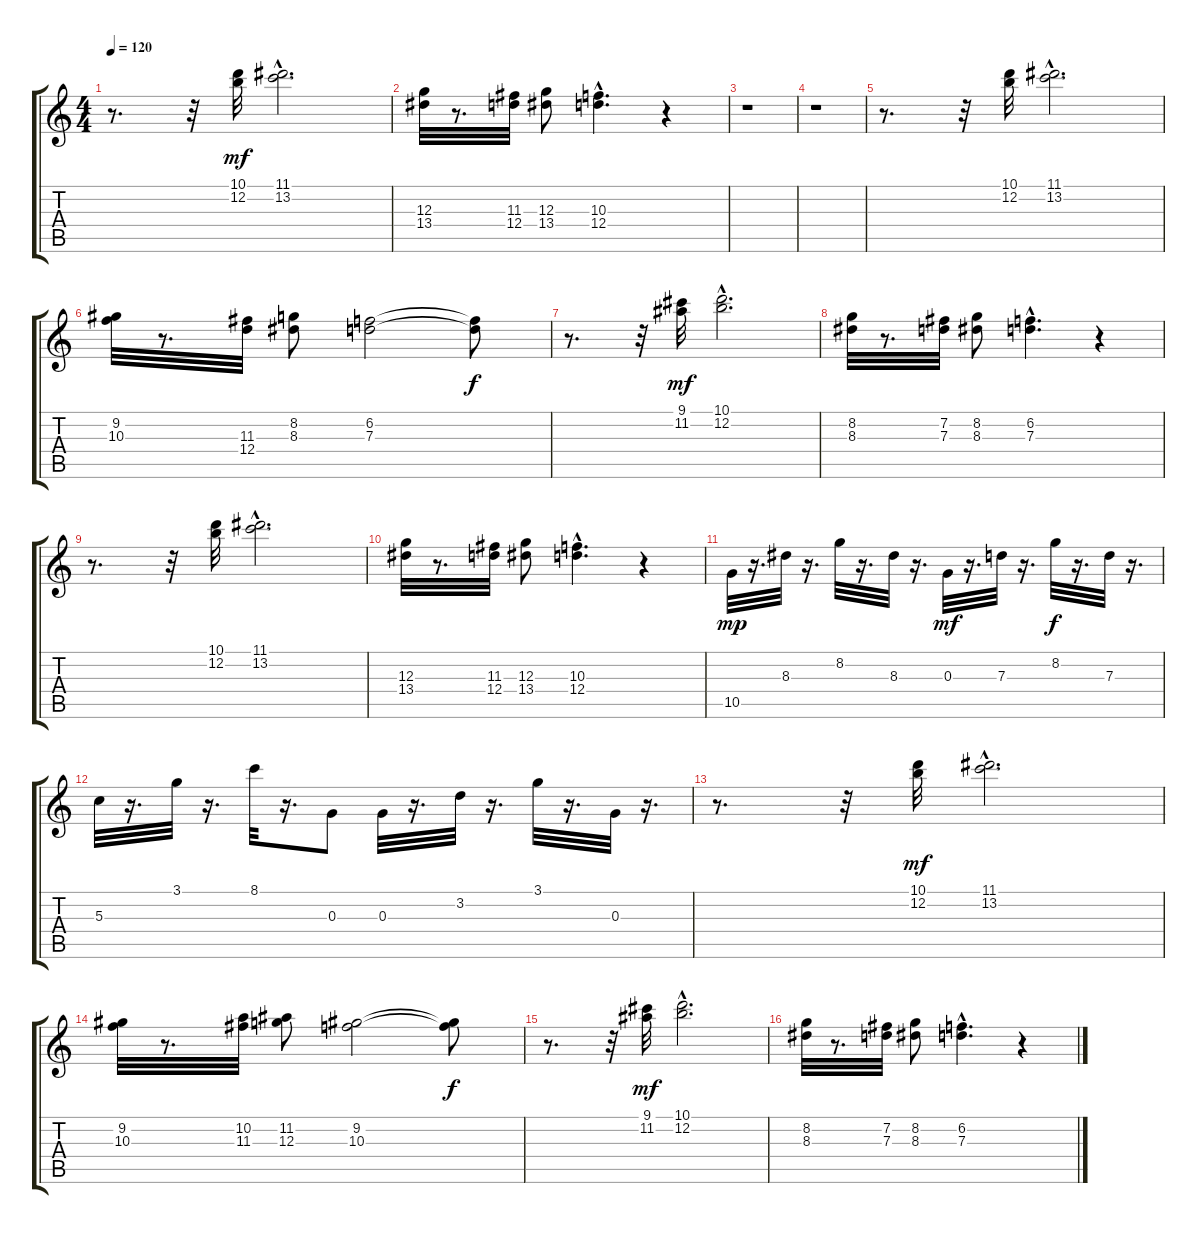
\track "" {instrument overdrivenguitar}
\staff {score tabs}
\tuning (E4 B3 G3 D3 A2 E2) {hide}
\ts (4 4)
\tempo 120
\clef g2
\ks c
r.8{d dy mf} r.32 (10.1 12.2).32 (11.1{hac} 13.2{hac}).2{d} |
(12.3 13.4).32 r.8{d} (11.3 12.4).32 (12.3 13.4).8 (10.3{hac} 12.4{hac}).4{d} r.4 |
r.1 |
r.1 |
r.8{d} r.32 (10.1 12.2).32 (11.1{hac} 13.2{hac}).2{d} |
(9.2 10.3).32 r.8{d} (11.3 12.4).32 (8.2 8.3).8 (6.2 7.3).2 (6.2{t} 7.3{t}).8{dy f} |
r.8{d} r.32 (9.1 11.2).32{dy mf} (10.1{hac} 12.2{hac}).2{d} |
(8.2 8.3).32 r.8{d} (7.2 7.3).32 (8.2 8.3).8 (6.2{hac} 7.3{hac}).4{d} r.4 |
r.8{d} r.32 (10.1 12.2).32 (11.1{hac} 13.2{hac}).2{d} |
(12.3 13.4).32 r.8{d} (11.3 12.4).32 (12.3 13.4).8 (10.3{hac} 12.4{hac}).4{d} r.4 |
10.5.32{dy mp} r.16{d} 8.3.32 r.16{d} 8.2.32 r.16{d} 8.3.32 r.16{d} 0.3.32{dy mf} r.16{d} 7.3.32 r.16{d} 8.2.32{dy f} r.16{d} 7.3.32 r.16{d} |
5.3.32 r.16{d} 3.1.32 r.16{d} 8.1.32 r.16{d} 0.3.8 0.3.32 r.16{d} 3.2.32 r.16{d} 3.1.32 r.16{d} 0.3.32 r.16{d} |
r.8{d} r.32 (10.1 12.2).32{dy mf} (11.1{hac} 13.2{hac}).2{d} |
(9.2 10.3).32 r.8{d} (10.2 11.3).32 (11.2 12.3).8 (9.2 10.3).2 (9.2{t} 10.3{t}).8{dy f} |
r.8{d} r.32 (9.1 11.2).32{dy mf} (10.1{hac} 12.2{hac}).2{d} |
(8.2 8.3).32 r.8{d} (7.2 7.3).32 (8.2 8.3).8 (6.2{hac} 7.3{hac}).4{d} r.4
